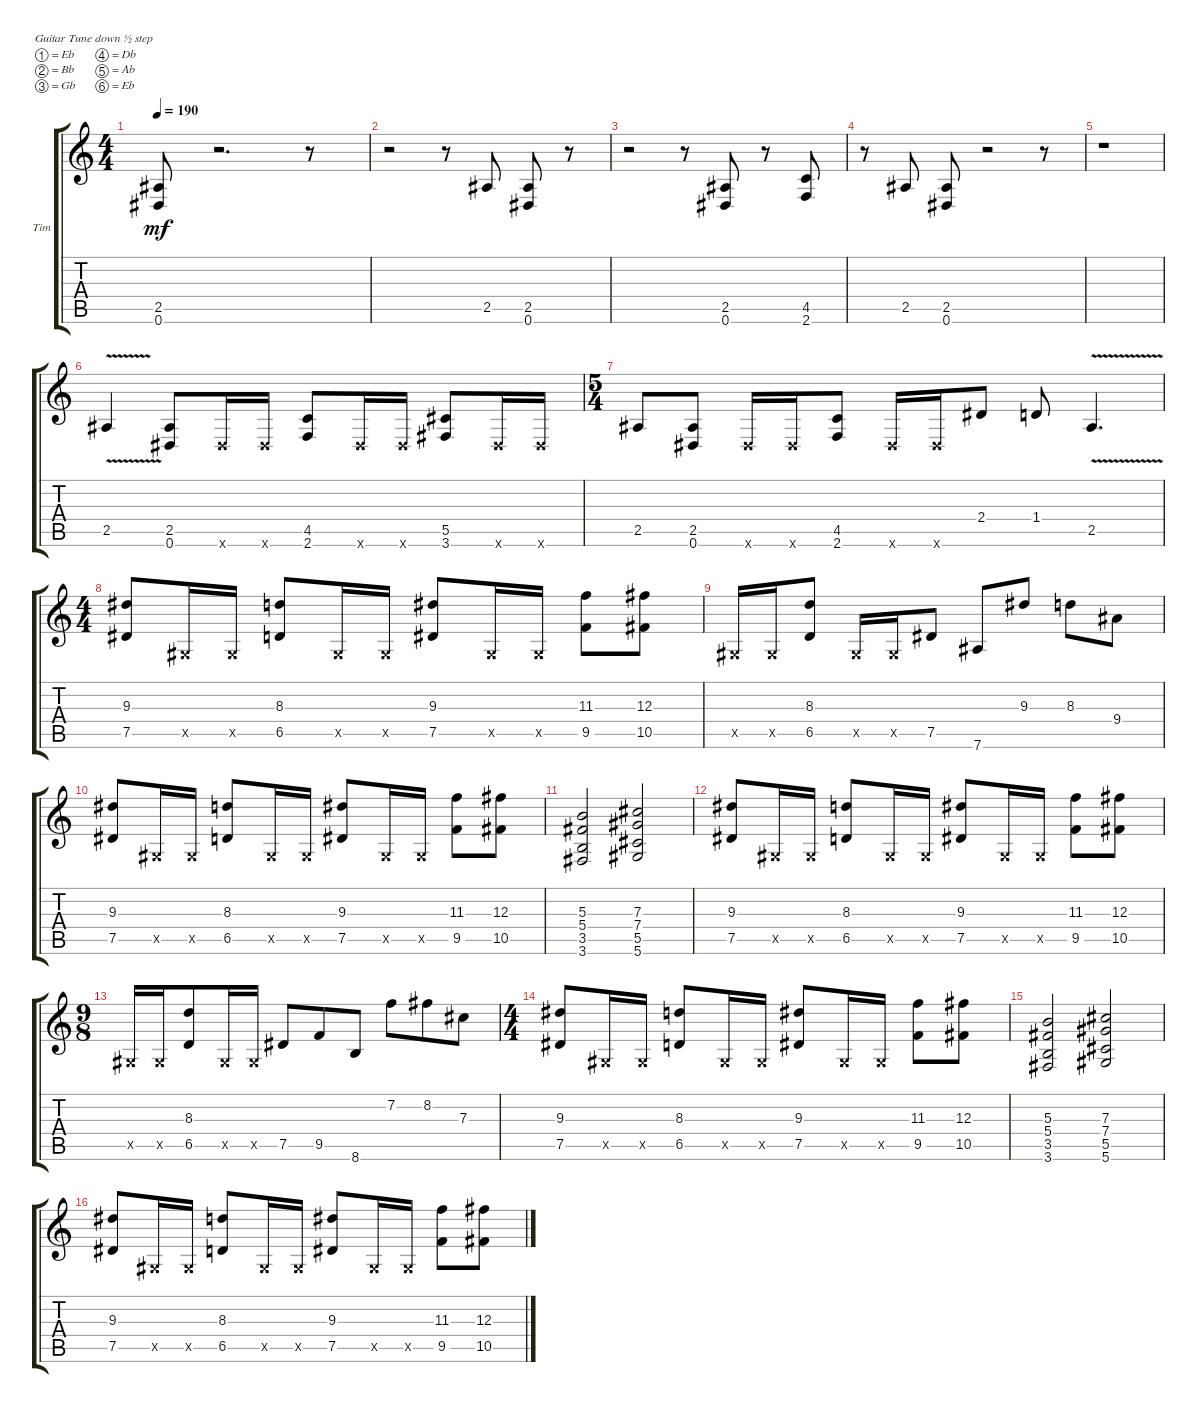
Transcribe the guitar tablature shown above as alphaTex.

\defaultSystemsLayout 4
\bracketExtendMode groupsimilarinstruments
\firstSystemTrackNameOrientation horizontal
\otherSystemsTrackNameOrientation horizontal
\track ("Tim Millar" "Tim") {instrument distortionguitar}
\staff {score tabs}
\tuning (Eb4 Bb3 Gb3 Db3 Ab2 Eb2)
\ts (4 4)
\tempo 190
\clef g2
\scale
1.06936
\ks c
(2.5 0.6).8{dy mf instrument distortionguitar} r.2{d} r.8 |
\scale
0.930643 r.2 r.8 2.5.8 (2.5 0.6).8 r.8 |
\scale
1.03909 r.2 r.8 (0.6 2.5).8 r.8 (2.6 4.5).8 |
\scale
0.960908 r.8 2.5.8 (2.5 0.6).8 r.2 r.8 |
\scale
1.03909 r.1 |
\scale
0.960908 2.5{v}.4 (0.6 2.5).8 0.6{x}.16 0.6{x}.16 (2.6 4.5).8 0.6{x}.16 0.6{x}.16 (5.5 3.6).8 0.6{x}.16 0.6{x}.16 |
\ts (5 4)
\scale
1.06936 2.5.8 (0.6 2.5).8 0.6{x}.16 0.6{x}.16 (2.6 4.5).8 0.6{x}.16 0.6{x}.16 2.4.8 1.4.8 2.5{v}.4{d} |
\ts (4 4)
\scale
0.930643 (7.5 9.3).8 0.5{x}.16 0.5{x}.16 (6.5 8.3).8 0.5{x}.16 0.5{x}.16 (7.5 9.3).8 0.5{x}.16 0.5{x}.16 (9.5 11.3).8 (10.5 12.3).8 |
\scale
1.03909 0.5{x}.16 0.5{x}.16 (6.5 8.3).8 0.5{x}.16 0.5{x}.16 7.5.8 7.6.8 9.3.8 8.3.8 9.4.8 |
\scale
0.960908 (7.5 9.3).8 0.5{x}.16 0.5{x}.16 (6.5 8.3).8 0.5{x}.16 0.5{x}.16 (7.5 9.3).8 0.5{x}.16 0.5{x}.16 (9.5 11.3).8 (10.5 12.3).8 |
\scale
1.03909 (3.6 3.5 5.4 5.3).2 (7.3 7.4 5.5 5.6).2 |
\scale
0.960908 (7.5 9.3).8 0.5{x}.16 0.5{x}.16 (6.5 8.3).8 0.5{x}.16 0.5{x}.16 (7.5 9.3).8 0.5{x}.16 0.5{x}.16 (9.5 11.3).8 (10.5 12.3).8 |
\ts (9 8)
\scale
1.06936 0.5{x}.16 0.5{x}.16 (6.5 8.3).8 0.5{x}.16 0.5{x}.16 7.5.8 9.5.8 8.6.8 7.2.8 8.2.8 7.3.8 |
\ts (4 4)
\scale
0.930643 (7.5 9.3).8 0.5{x}.16 0.5{x}.16 (6.5 8.3).8 0.5{x}.16 0.5{x}.16 (7.5 9.3).8 0.5{x}.16 0.5{x}.16 (9.5 11.3).8 (10.5 12.3).8 |
\scale
1.03909 (3.6 3.5 5.4 5.3).2 (7.3 7.4 5.5 5.6).2 |
\scale
0.960908 (7.5 9.3).8 0.5{x}.16 0.5{x}.16 (6.5 8.3).8 0.5{x}.16 0.5{x}.16 (7.5 9.3).8 0.5{x}.16 0.5{x}.16 (9.5 11.3).8 (10.5 12.3).8
